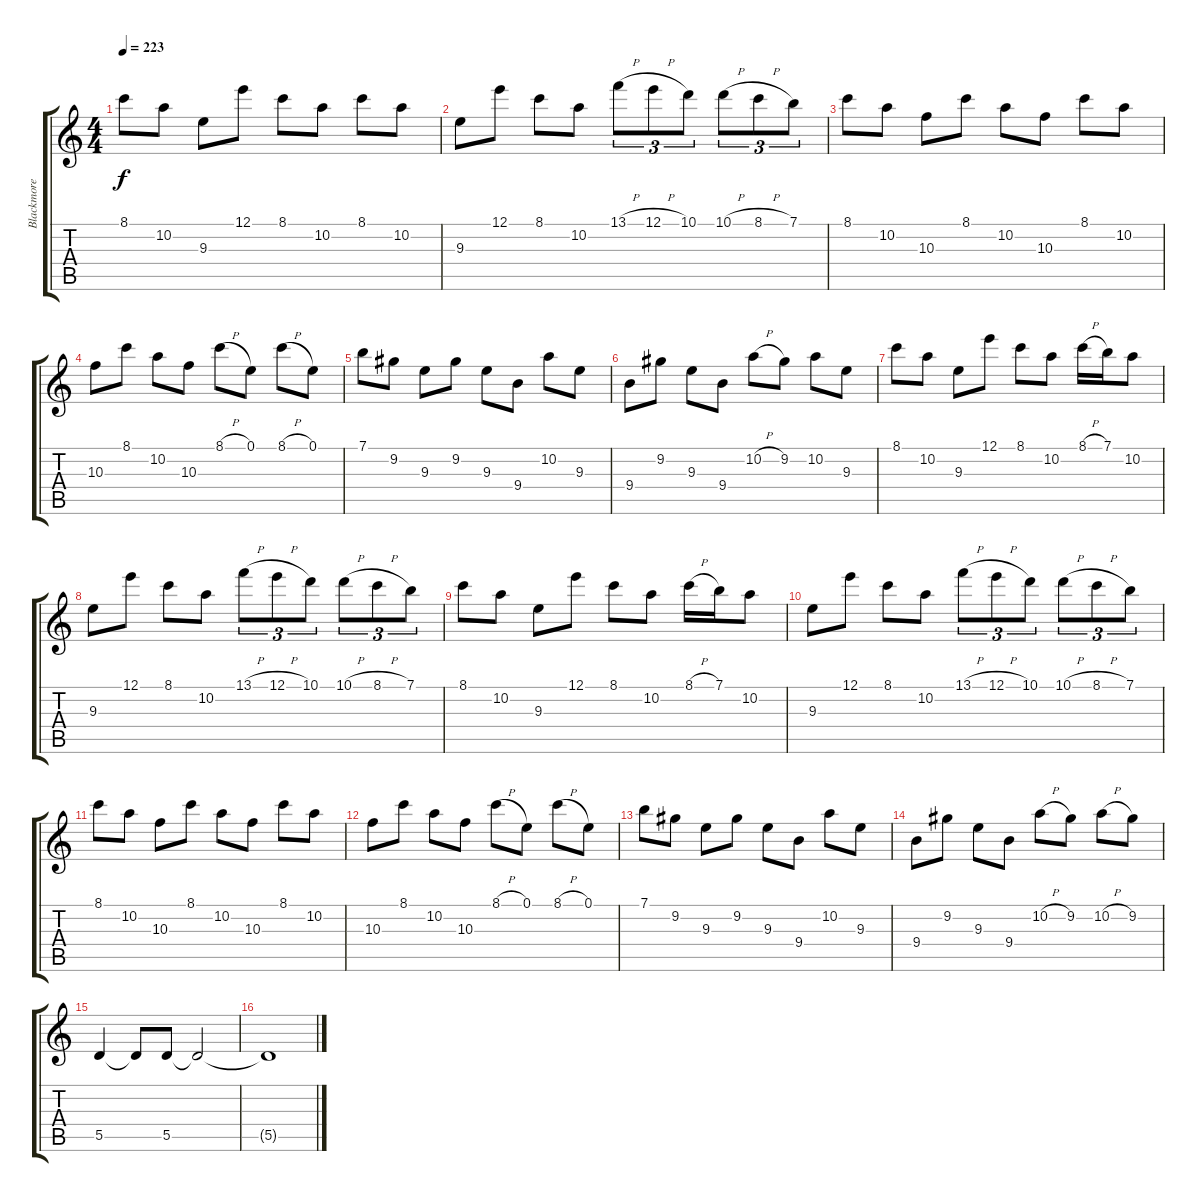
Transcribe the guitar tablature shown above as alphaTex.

\track ("Blackmore" "Blackmore") {instrument distortionguitar}
\staff {score tabs}
\tuning (E4 B3 G3 D3 A2 E2) {hide}
\ts (4 4)
\tempo 223
\clef g2
\ks c
8.1.8{dy f} 10.2.8 9.3.8 12.1.8 8.1.8 10.2.8 8.1.8 10.2.8 |
9.3.8 12.1.8 8.1.8 10.2.8 13.1{h}.8{tu (3 2)} 12.1{h}.8{tu (3 2)} 10.1.8{tu (3 2)} 10.1{h}.8{tu (3 2)} 8.1{h}.8{tu (3 2)} 7.1.8{tu (3 2)} |
8.1.8 10.2.8 10.3.8 8.1.8 10.2.8 10.3.8 8.1.8 10.2.8 |
10.3.8 8.1.8 10.2.8 10.3.8 8.1{h}.8 0.1.8 8.1{h}.8 0.1.8 |
7.1.8 9.2.8 9.3.8 9.2.8 9.3.8 9.4.8 10.2.8 9.3.8 |
9.4.8 9.2.8 9.3.8 9.4.8 10.2{h}.8 9.2.8 10.2.8 9.3.8 |
8.1.8 10.2.8 9.3.8 12.1.8 8.1.8 10.2.8 8.1{h}.16 7.1.16 10.2.8 |
9.3.8 12.1.8 8.1.8 10.2.8 13.1{h}.8{tu (3 2)} 12.1{h}.8{tu (3 2)} 10.1.8{tu (3 2)} 10.1{h}.8{tu (3 2)} 8.1{h}.8{tu (3 2)} 7.1.8{tu (3 2)} |
8.1.8 10.2.8 9.3.8 12.1.8 8.1.8 10.2.8 8.1{h}.16 7.1.16 10.2.8 |
9.3.8 12.1.8 8.1.8 10.2.8 13.1{h}.8{tu (3 2)} 12.1{h}.8{tu (3 2)} 10.1.8{tu (3 2)} 10.1{h}.8{tu (3 2)} 8.1{h}.8{tu (3 2)} 7.1.8{tu (3 2)} |
8.1.8 10.2.8 10.3.8 8.1.8 10.2.8 10.3.8 8.1.8 10.2.8 |
10.3.8 8.1.8 10.2.8 10.3.8 8.1{h}.8 0.1.8 8.1{h}.8 0.1.8 |
7.1.8 9.2.8 9.3.8 9.2.8 9.3.8 9.4.8 10.2.8 9.3.8 |
9.4.8 9.2.8 9.3.8 9.4.8 10.2{h}.8 9.2.8 10.2{h}.8 9.2.8 |
5.5.4 5.5{t}.8 5.5.8 5.5{t}.2 |
5.5{t}.1
